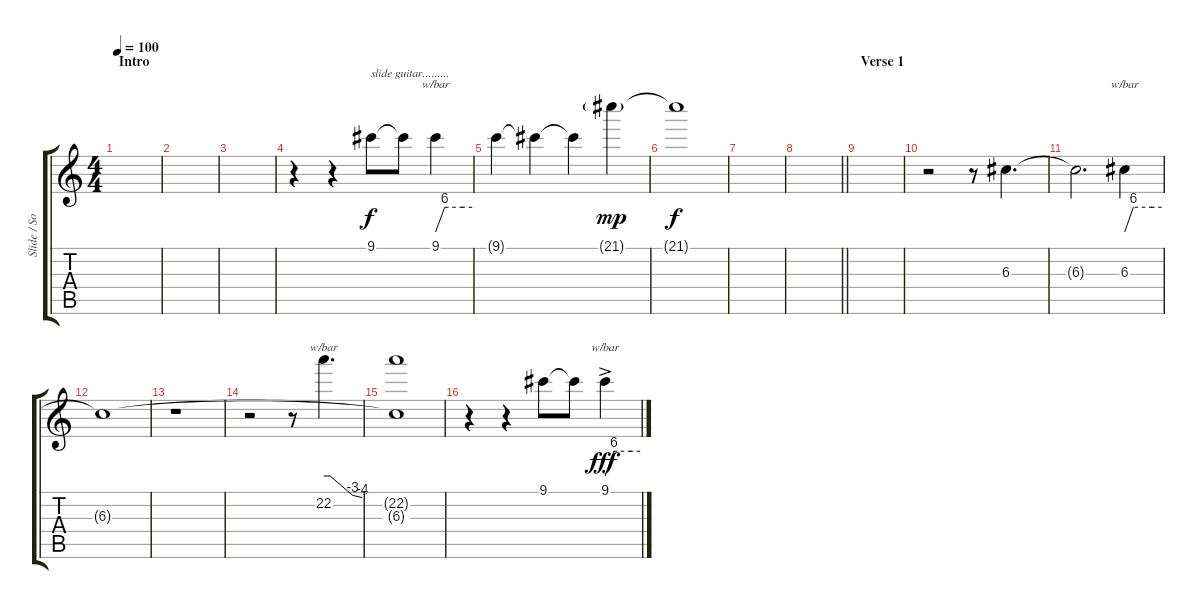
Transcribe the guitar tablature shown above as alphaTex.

\track ("Slide / Solo Gtr." "Slide / So") {instrument distortionguitar}
\staff {score tabs}
\tuning (E4 B3 G3 D3 A2 E2) {hide}
\ts (4 4)
\section ("" "Intro")
\tempo 100
\clef g2
\ks c
|
|
|
r.4 r.4 9.1.8{txt "slide guitar........."} 9.1{t}.8 9.1.4{tbe (custom default 0 0 15 24 45 24 60 24)} |
9.1{t}.4 9.1{t}.4 9.1{t}.4 21.1{g}.4{dy mp volume 0} |
21.1{t}.1{dy f} |
|
\barLineRight lightlight
|
\section ("" "Verse 1")
|
r.2 r.8 6.3.4{d volume 10} |
6.3{t}.2{d} 6.3.4{tbe (custom default 0 0 14 24 45 24 60 24)} |
6.3{t}.1 |
r.1 |
r.2 r.8 22.2.4{d tbe (custom default 0 0 5 0 10 0 45 -12 60 -16)} |
(22.2{t} 6.3{t}).1 |
r.4 r.4 9.1.8 9.1{t}.8 9.1{ac}.4{tbe (custom default 0 0 15 24 45 24 60 24) dy fff}
